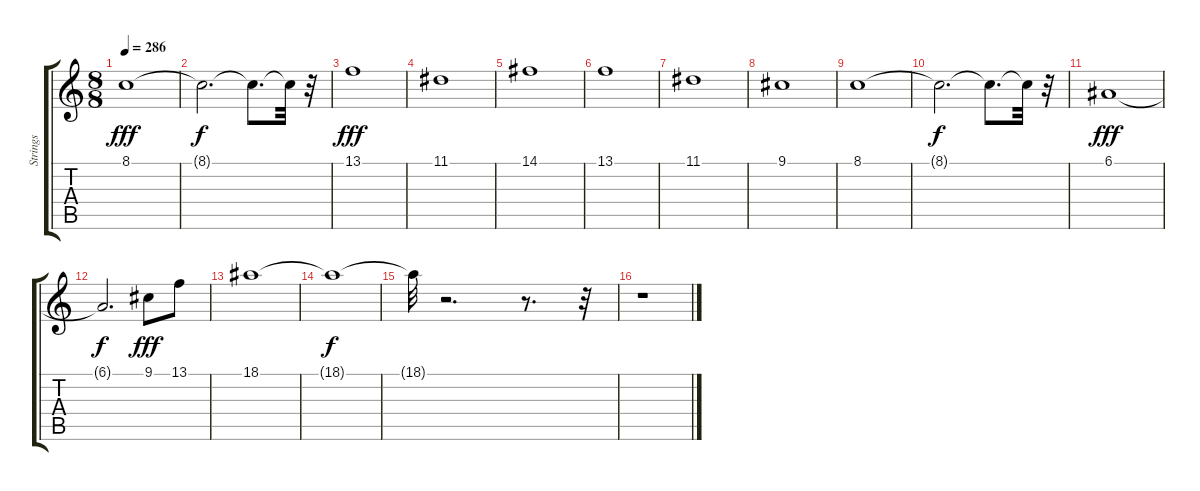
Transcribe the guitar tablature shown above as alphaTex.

\track ("Strings" "Strings") {instrument stringensemble1}
\staff {score tabs}
\tuning (E4 B3 G3 D3 A2 E2) {hide}
\ts (8 8)
\tempo 286
\clef g2
\ks c
8.1.1{dy fff} |
8.1{t}.2{d dy f} 8.1{t}.8{d} 8.1{t}.32 r.32 |
13.1.1{dy fff} |
11.1.1 |
14.1.1 |
13.1.1 |
11.1.1 |
9.1.1 |
8.1.1 |
8.1{t}.2{d dy f} 8.1{t}.8{d} 8.1{t}.32 r.32 |
6.1.1{dy fff} |
6.1{t}.2{d dy f} 9.1.8{dy fff} 13.1.8 |
18.1.1 |
18.1{t}.1{dy f} |
18.1{t}.32 r.2{d} r.8{d} r.32 |
r.1
